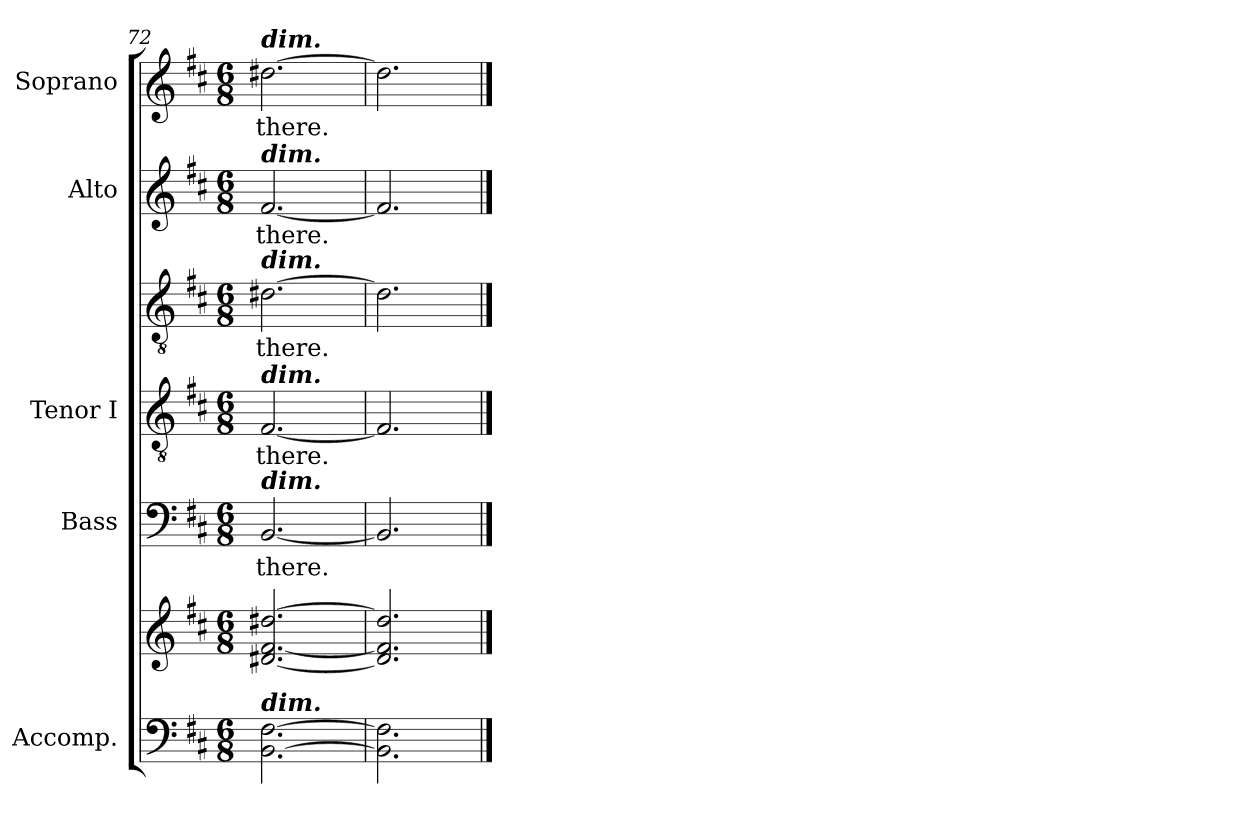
**kern	**kern	**kern	**text	**kern	**text	**kern	**text	**kern	**text	**kern	**text
*part5	*part5	*part4	*part4	*part3	*part3	*part3	*part3	*part2	*part2	*part1	*part1
*staff7	*staff6	*staff5	*staff5	*staff4	*staff4	*staff3	*staff3	*staff2	*staff2	*staff1	*staff1
*I"Accomp.	*	*I"Bass	*	*I"Tenor I	*	*	*	*I"Alto	*	*I"Soprano	*
*	*	*I'B	*	*I'T I	*	*	*	*I'A	*	*I'S	*
*clefF4	*clefG2	*clefF4	*	*clefGv2	*	*clefGv2	*	*clefG2	*	*clefG2	*
*k[f#c#]	*k[f#c#]	*k[f#c#]	*	*k[f#c#]	*	*k[f#c#]	*	*k[f#c#]	*	*k[f#c#]	*
*D:	*D:	*D:	*	*D:	*	*D:	*	*D:	*	*D:	*
*M6/8	*M6/8	*M6/8	*	*M6/8	*	*M6/8	*	*M6/8	*	*M6/8	*
=72	=72	=72	=72	=72	=72	=72	=72	=72	=72	=72	=72
*^	*	*	*	*	*	*	*	*	*	*	*
!	!	!	!	!	!	!	!	!	!	!	!LO:TX:a:Bi:t=dim.	!
!	!	!	!	!	!	!	!	!	!LO:TX:a:Bi:t=dim.	!	!	!
!	!	!	!	!	!	!	!LO:TX:a:Bi:t=dim.	!	!	!	!	!
!	!	!	!	!	!LO:TX:a:Bi:t=dim.	!	!	!	!	!	!	!
!	!	!	!LO:TX:a:Bi:t=dim.	!	!	!	!	!	!	!	!	!
!LO:TX:a:Bi:t=dim.	!	!	!	!	!	!	!	!	!	!	!	!
!	!LO:N:vis=1	!	!	!LO:LY:b	!	!LO:LY:b	!	!LO:LY:b	!	!LO:LY:b	!	!LO:LY:b
*	*	*^	*	*	*	*	*	*	*	*	*	*
[2.BB\ [2.F#\	2.ryy	[2.d#X [2.f# [2.dd#X	2ryy	[2.BB	there.	[2.F#	there.	[2.d#X	there.	[2.f#	there.	[2.dd#X	there.
.	.	.	4ryy	.	.	.	.	.	.	.	.	.	.
=73	=73	=73	=73	=73	=73	=73	=73	=73	=73	=73	=73	=73	=73
!	!LO:N:vis=1	!	!	!	!	!	!	!	!	!	!	!	!
2.BB\] 2.F#\]	2.ryy	2.d#] 2.f#] 2.dd#]	2ryy	2.BB]	.	2.F#]	.	2.d#]	.	2.f#]	.	2.dd#]	.
.	.	.	4ryy	.	.	.	.	.	.	.	.	.	.
*v	*v	*	*	*	*	*	*	*	*	*	*	*	*
*	*v	*v	*	*	*	*	*	*	*	*	*	*
==	==	==	==	==	==	==	==	==	==	==	==
*-	*-	*-	*-	*-	*-	*-	*-	*-	*-	*-	*-
